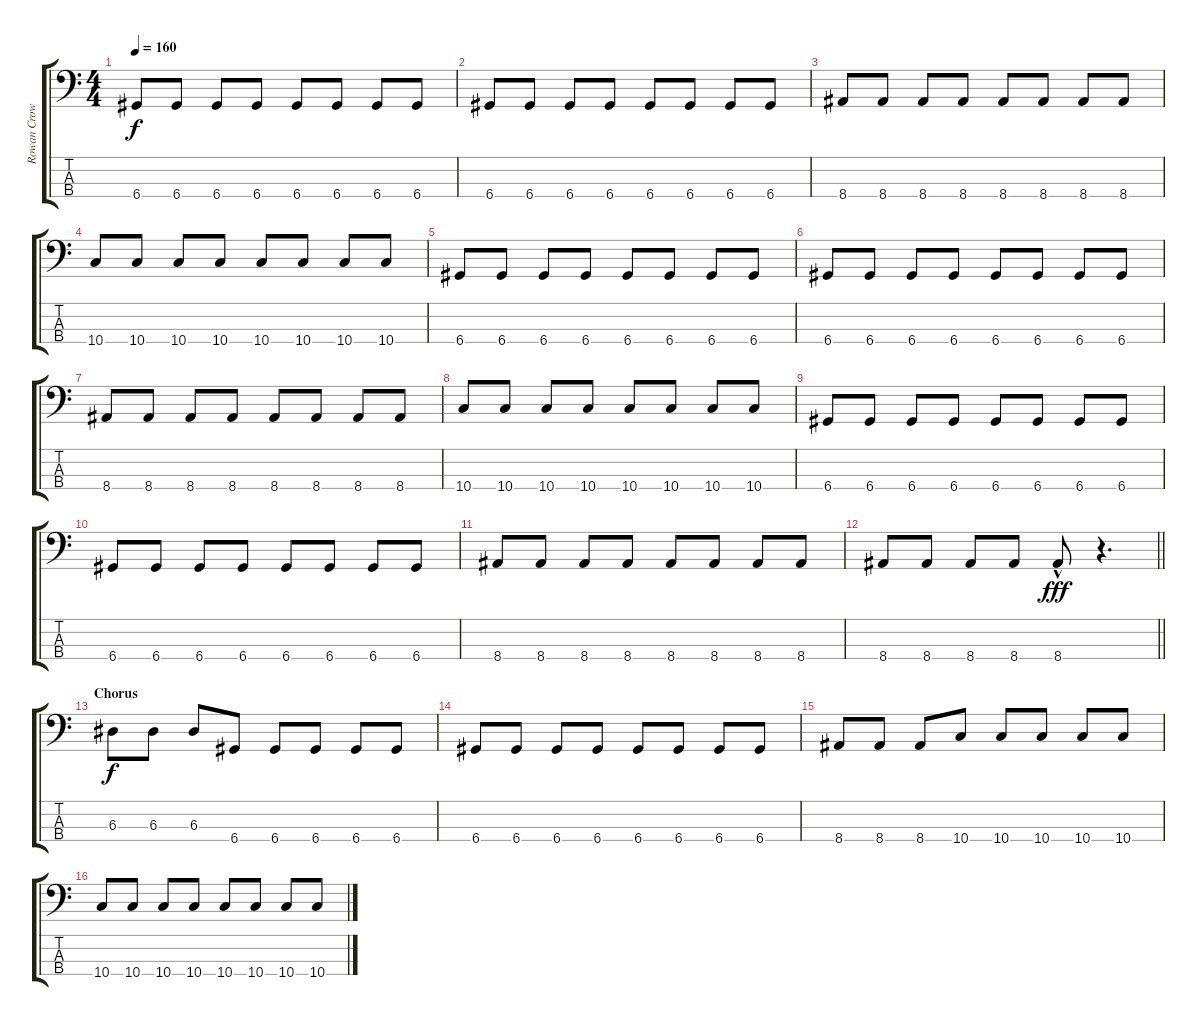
\track ("Rowan Crowe" "Rowan Crow") {instrument electricbasspick}
\staff {score tabs}
\tuning (G2 D2 A1 D1) {hide}
\ts (4 4)
\tempo 160
\clef f4
\ks c
6.4.8{dy f} 6.4.8 6.4.8 6.4.8 6.4.8 6.4.8 6.4.8 6.4.8 |
6.4.8 6.4.8 6.4.8 6.4.8 6.4.8 6.4.8 6.4.8 6.4.8 |
8.4.8 8.4.8 8.4.8 8.4.8 8.4.8 8.4.8 8.4.8 8.4.8 |
10.4.8 10.4.8 10.4.8 10.4.8 10.4.8 10.4.8 10.4.8 10.4.8 |
6.4.8{volume 8} 6.4.8 6.4.8 6.4.8 6.4.8 6.4.8 6.4.8 6.4.8 |
6.4.8 6.4.8 6.4.8 6.4.8 6.4.8 6.4.8 6.4.8 6.4.8 |
8.4.8 8.4.8 8.4.8 8.4.8 8.4.8 8.4.8 8.4.8 8.4.8 |
10.4.8 10.4.8 10.4.8 10.4.8 10.4.8 10.4.8 10.4.8 10.4.8 |
6.4.8 6.4.8 6.4.8 6.4.8 6.4.8 6.4.8 6.4.8 6.4.8 |
6.4.8 6.4.8 6.4.8 6.4.8 6.4.8 6.4.8 6.4.8 6.4.8 |
8.4.8 8.4.8 8.4.8 8.4.8 8.4.8 8.4.8 8.4.8 8.4.8 |
\barLineRight lightlight
8.4.8 8.4.8 8.4.8 8.4.8 8.4{hac}.8{dy fff volume 14} r.4{d} |
\section ("" "Chorus")
6.3.8{dy f} 6.3.8 6.3.8 6.4.8 6.4.8 6.4.8 6.4.8 6.4.8 |
6.4.8 6.4.8 6.4.8 6.4.8 6.4.8 6.4.8 6.4.8 6.4.8 |
8.4.8 8.4.8 8.4.8 10.4.8 10.4.8 10.4.8 10.4.8 10.4.8 |
10.4.8 10.4.8 10.4.8 10.4.8 10.4.8 10.4.8 10.4.8 10.4.8
